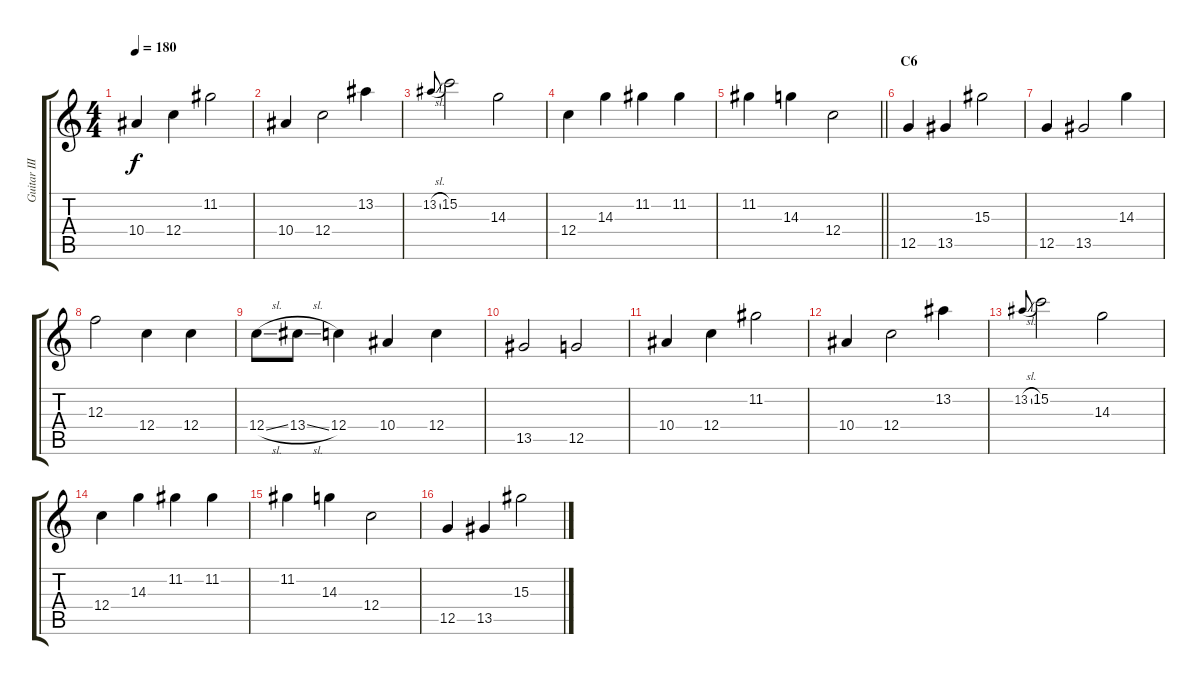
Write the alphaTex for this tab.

\track ("Guitar III" "Guitar III") {instrument overdrivenguitar}
\staff {score tabs}
\tuning (D4 A3 F3 C3 G2 D2) {hide}
\ts (4 4)
\tempo 180
\clef g2
\ks c
10.4.4{dy f} 12.4.4 11.2.2 |
10.4.4 12.4.2 13.2.4 |
13.2{sl}.8{gr onbeat} 15.2.2 14.3.2 |
12.4.4 14.3.4 11.2.4 11.2.4 |
\barLineRight lightlight
11.2.4 14.3.4 12.4.2 |
\section ("" "C6")
12.5.4 13.5.4 15.3.2 |
12.5.4 13.5.2 14.3.4 |
12.3.2 12.4.4 12.4.4 |
12.4{sl}.8 13.4{sl}.8 12.4.4 10.4.4 12.4.4 |
13.5.2 12.5.2 |
10.4.4 12.4.4 11.2.2 |
10.4.4 12.4.2 13.2.4 |
13.2{sl}.8{gr onbeat} 15.2.2 14.3.2 |
12.4.4 14.3.4 11.2.4 11.2.4 |
11.2.4 14.3.4 12.4.2 |
12.5.4 13.5.4 15.3.2
